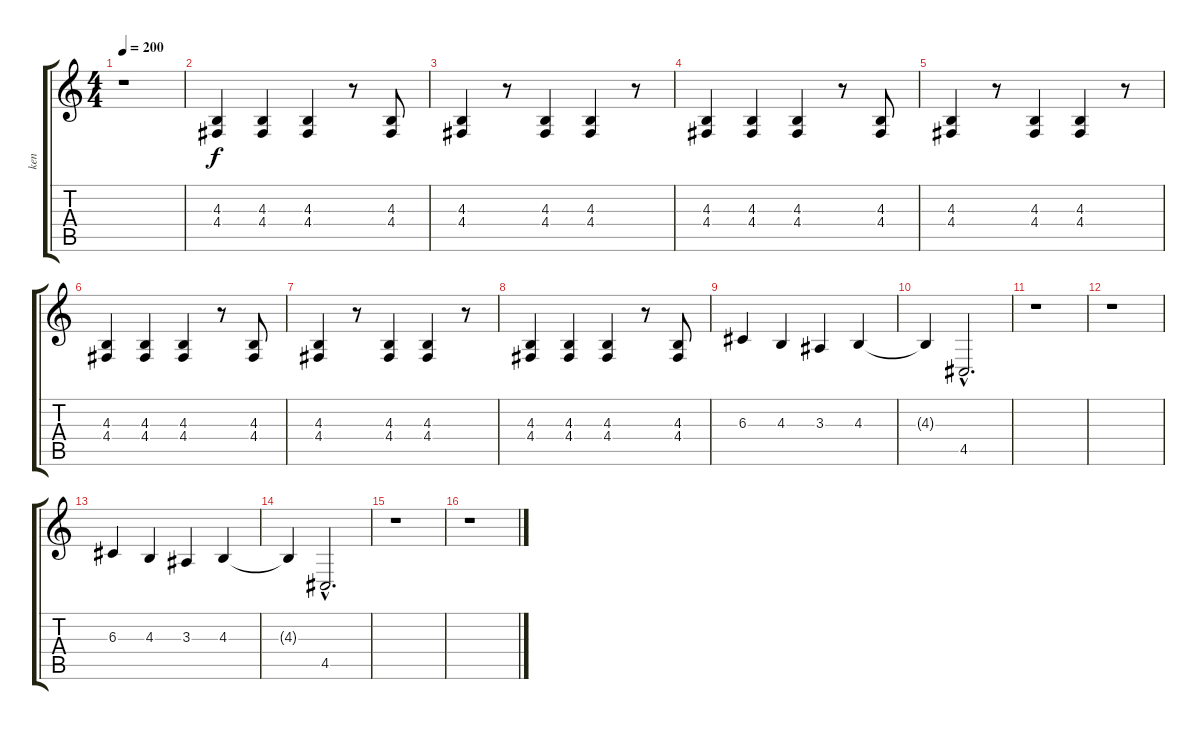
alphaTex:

\track ("ken" "ken") {instrument sopranosax}
\staff {score tabs}
\tuning (E4 B3 G3 D3 A2 E2) {hide}
\ts (4 4)
\tempo 200
\clef g2
\ks c
r.1{dy f} |
(4.3 4.4).4 (4.3 4.4).4 (4.3 4.4).4 r.8 (4.3 4.4).8 |
(4.3 4.4).4 r.8 (4.3 4.4).4 (4.3 4.4).4 r.8 |
(4.3 4.4).4 (4.3 4.4).4 (4.3 4.4).4 r.8 (4.3 4.4).8 |
(4.3 4.4).4 r.8 (4.3 4.4).4 (4.3 4.4).4 r.8 |
(4.3 4.4).4 (4.3 4.4).4 (4.3 4.4).4 r.8 (4.3 4.4).8 |
(4.3 4.4).4 r.8 (4.3 4.4).4 (4.3 4.4).4 r.8 |
(4.3 4.4).4 (4.3 4.4).4 (4.3 4.4).4 r.8 (4.3 4.4).8 |
6.3.4 4.3.4 3.3.4 4.3.4 |
4.3{t}.4 4.5{hac}.2{d} |
r.1 |
r.1 |
6.3.4 4.3.4 3.3.4 4.3.4 |
4.3{t}.4 4.5{hac}.2{d} |
r.1 |
r.1
